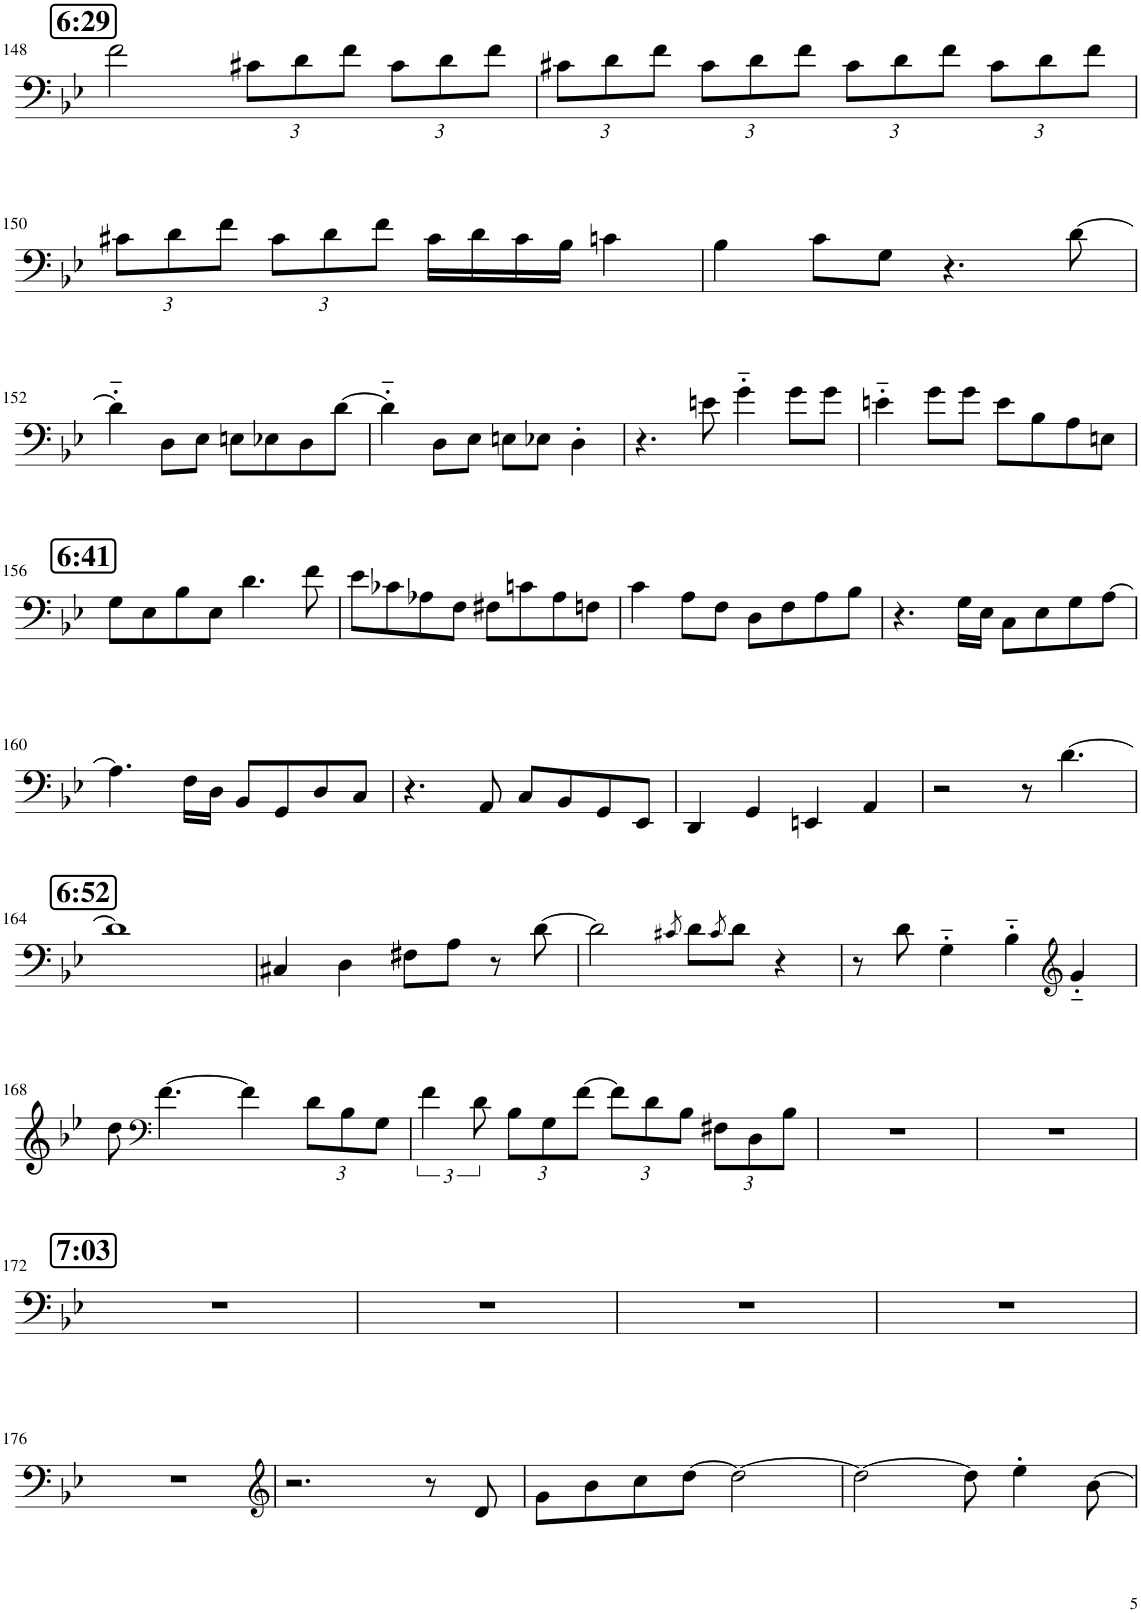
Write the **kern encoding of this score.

**kern
*part1
*staff1
*I"Baritone Saxophone
*I'Bar. Sax.
!!LO:PB:g=z
*clefF4
*ITrd12c21
*k[b-e-]
*M2/2
!!LO:REH:place=s1:a:B:cj:fs=14:t=6&colon;29
=148
2f\
*Xbrackettup
12c#X\L
12d\
12f\J
12c#\L
12d\
12f\J
=149
12c#X\L
12d\
12f\J
12c#\L
12d\
12f\J
12c#\L
12d\
12f\J
12c#\L
12d\
12f\J
!!LO:LB:g=z
=150
12c#X\L
12d\
12f\J
12c#\L
12d\
12f\J
16c#\LL
16d\
16c#\
16B-\JJ
4cn\
=151
4B-\
8c\L
8G\J
4.r
[8d\
!!LO:LB:g=z
=152
4d'~\]
8D\L
8E-\J
8En\L
8E-X\
8D\
[8d\J
=153
4d'~\]
8D\L
8E-\J
8En\L
8E-X\J
4D'\
=154
4.r
8en\
4g'~\
8g\L
8g\J
=155
4en'~\
8g\L
8g\J
8e\L
8B-\
8A\
8En\J
!!LO:LB:g=z
!!LO:REH:place=s1:a:B:cj:fs=14:t=6&colon;41
=156
8G\L
8E-\
8B-\
8E-\J
4.d\
8f\
=157
8e-\L
8c-X\
8A-X\
8F\J
8F#X\L
8cn\
8A-\
8Fn\J
=158
4c\
8A\L
8F\J
8D\L
8F\
8A\
8B-\J
=159
4.r
16G\LL
16E-\JJ
8C\L
8E-\
8G\
[8A\J
!!LO:LB:g=z
=160
4.A\]
16F\LL
16D\JJ
8BB-/L
8GG/
8D/
8C/J
=161
4.r
8AA/
8C/L
8BB-/
8GG/
8EE-/J
=162
4DD/
4GG/
4EEn/
4AA/
=163
2r
8r
[4.d\
!!LO:LB:g=z
!!LO:REH:place=s1:a:B:cj:fs=14:t=6&colon;52
=164
1d]
=165
4C#X/
4D\
8F#X\L
8A\J
8r
[8d\
=166
2d\]
8qc#X/
8d\L
8qc#/
8d\J
4r
=167
8r
8d\
4G'~\
4B-'~\
*clefG2
4g'~/
!!LO:LB:g=z
=168
8dd\
*clefF4
[4.f\
4f\]
12d\L
12B-\
12G\J
=169
*brackettup
6f\
12d\
*Xbrackettup
12B-\L
12G\
[12f\J
12f\L]
12d\
12B-\J
12F#X\L
12D\
12B-\J
=170
1r
=171
1r
!!LO:LB:g=z
!!LO:REH:place=s1:a:B:cj:fs=14:t=7&colon;03
=172
1r
=173
1r
=174
1r
=175
1r
!!LO:LB:g=z
=176
1r
=177
*clefG2
2.r
8r
8d/
=178
8g\L
8b-\
8cc\
[8dd\J
2dd\_
=179
2dd\_
8dd\]
4ee-'\
[8b-\
=
*-
